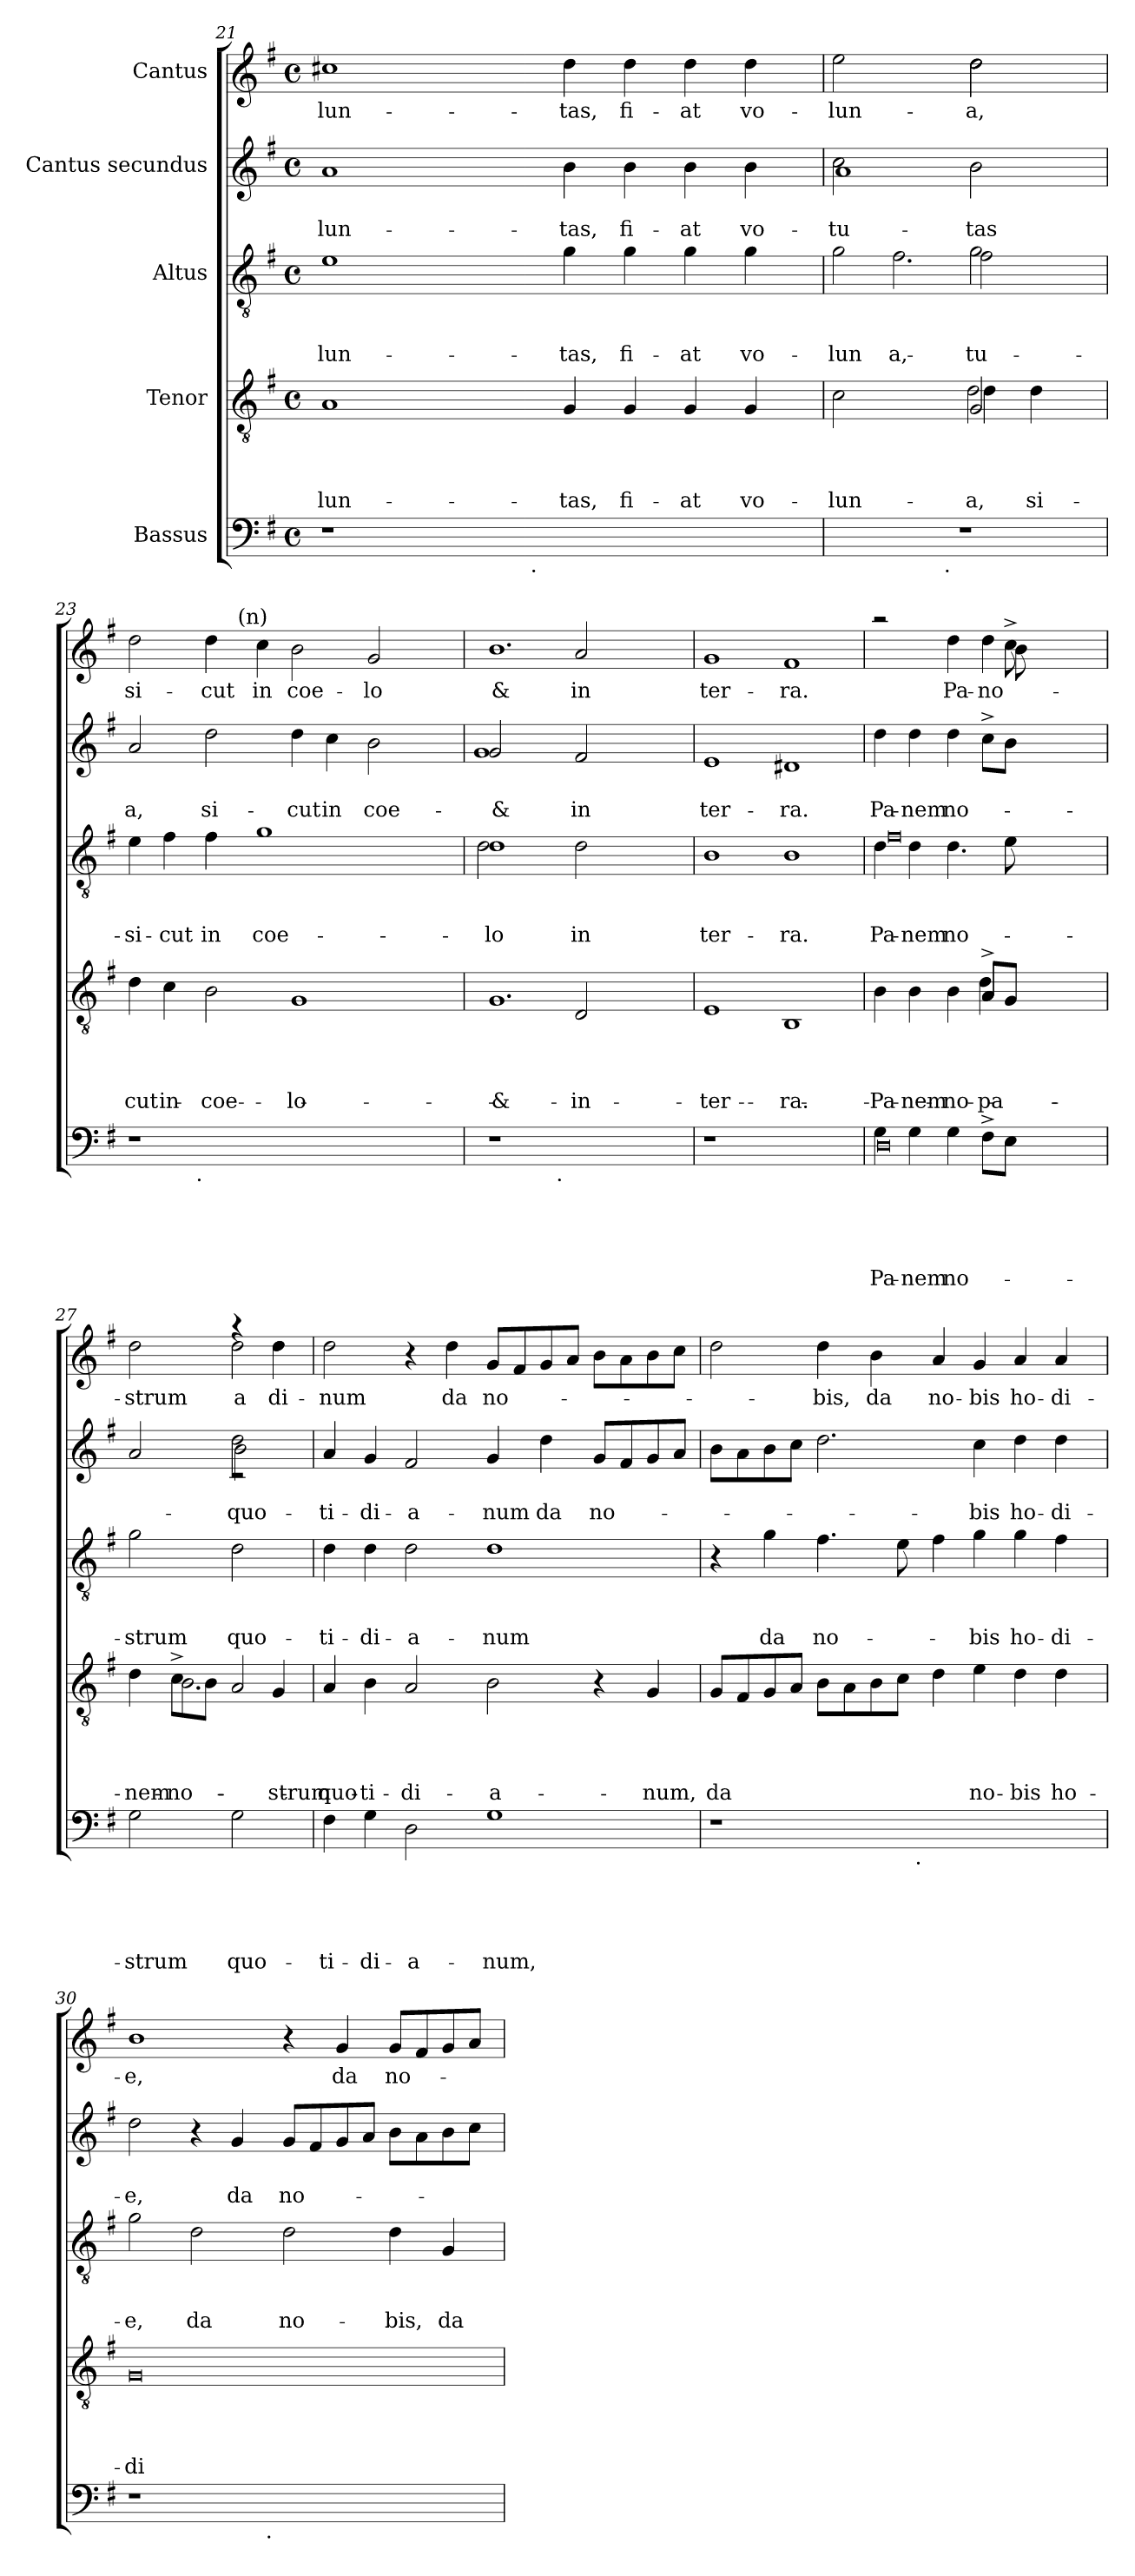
**kern	**text	**text	**text	**text	**text	**kern	**text	**text	**text	**text	**kern	**text	**text	**text	**kern	**text	**text	**kern	**text
*part5	*part5	*part5	*part5	*part5	*part5	*part4	*part4	*part4	*part4	*part4	*part3	*part3	*part3	*part3	*part2	*part2	*part2	*part1	*part1
*staff5	*staff5	*staff5	*staff5	*staff5	*staff5	*staff4	*staff4	*staff4	*staff4	*staff4	*staff3	*staff3	*staff3	*staff3	*staff2	*staff2	*staff2	*staff1	*staff1
*I"Bassus	*	*	*	*	*	*I"Tenor	*	*	*	*	*I"Altus	*	*	*	*I"Cantus secundus	*	*	*I"Cantus	*
*clefF4	*	*	*	*	*	*clefGv2	*	*	*	*	*clefGv2	*	*	*	*clefG2	*	*	*clefG2	*
*k[f#]	*	*	*	*	*	*k[f#]	*	*	*	*	*k[f#]	*	*	*	*k[f#]	*	*	*k[f#]	*
*G:	*	*	*	*	*	*G:	*	*	*	*	*G:	*	*	*	*G:	*	*	*G:	*
*M4/4	*	*	*	*	*	*M4/4	*	*	*	*	*M4/4	*	*	*	*M4/4	*	*	*M4/4	*
*met(c)	*	*	*	*	*	*met(c)	*	*	*	*	*met(c)	*	*	*	*met(c)	*	*	*met(c)	*
=21	=21	=21	=21	=21	=21	=21	=21	=21	=21	=21	=21	=21	=21	=21	=21	=21	=21	=21	=21
!	!	!	!	!	!	!	!	!	!	!LO:LY:b	!	!	!	!LO:LY:b	!	!	!LO:LY:b	!	!LO:LY:b
*^	*	*	*	*	*	*	*	*	*	*	*	*	*	*	*	*	*	*	*
1r	2ryy	.	.	.	.	.	1A	.	.	.	-lun-	1e	.	.	-lun-	1a	.	-lun-	1cc#X	-lun-
.	4ryy	.	.	.	.	.	.	.	.	.	.	.	.	.	.	.	.	.	.	.
.	8ryy	.	.	.	.	.	.	.	.	.	.	.	.	.	.	.	.	.	.	.
.	32ryy	.	.	.	.	.	.	.	.	.	.	.	.	.	.	.	.	.	.	.
!	!LO:TX:b:t=.	!	!	!	!	!	!	!	!	!	!	!	!	!	!	!	!	!	!	!
.	1ryy	.	.	.	.	.	.	.	.	.	.	.	.	.	.	.	.	.	.	.
!	!	!	!	!	!	!	!	!	!	!	!LO:LY:b:rj	!	!	!	!LO:LY:b:rj	!	!	!LO:LY:b:rj	!	!LO:LY:b:rj
1ryy	.	.	.	.	.	.	4G/	.	.	.	-tas,	4g\	.	.	-tas,	4b\	.	-tas,	4dd\	-tas,
!	!	!	!	!	!	!	!	!	!	!	!LO:LY:b	!	!	!	!LO:LY:b	!	!	!LO:LY:b	!	!LO:LY:b
.	.	.	.	.	.	.	4G/	.	.	.	fi-	4g\	.	.	fi-	4b\	.	fi-	4dd\	fi-
!	!	!	!	!	!	!	!	!	!	!	!LO:LY:b:rj	!	!	!	!LO:LY:b:rj	!	!	!LO:LY:b:rj	!	!LO:LY:b:rj
.	.	.	.	.	.	.	4G/	.	.	.	-at	4g\	.	.	-at	4b\	.	-at	4dd\	-at
!	!	!	!	!	!	!	!	!	!	!	!LO:LY:b	!	!	!	!LO:LY:b	!	!	!LO:LY:b	!	!LO:LY:b
.	.	.	.	.	.	.	4G/	.	.	.	vo-	4g\	.	.	vo-	4b\	.	vo-	4dd\	vo-
.	16.ryy	.	.	.	.	.	.	.	.	.	.	.	.	.	.	.	.	.	.	.
=22	=22	=22	=22	=22	=22	=22	=22	=22	=22	=22	=22	=22	=22	=22	=22	=22	=22	=22	=22	=22
!	!	!	!	!	!	!	!	!	!	!	!LO:LY:b	!	!	!	!LO:LY:b	!	!	!LO:LY:b	!	!
*	*	*	*	*	*	*	*^	*	*	*	*	*^	*	*	*	*^	*	*	*	*
*	*	*	*	*	*	*	*	*^	*	*	*	*	*	*^	*	*	*	*	*	*	*	*	*
!	!	!	!	!	!	!	!	!	!	!	!	!	!	!	!	!	!	!	!	!	!	!	!LO:LY:b	!	!LO:LY:b
*	*	*	*	*	*	*	*	*	*	*	*	*	*	*	*	*	*	*	*	*	*	*	*	*^	*
*	*	*	*	*	*	*	*	*	*	*	*	*	*	*	*	*	*	*	*	*	*	*	*	*	*^	*
1r	4..ryy	.	.	.	.	.	2c\	2ryy	2ryy	.	.	.	-lun-	2g\	2ryy	4ryy	.	.	-lun-	2cc\	1a	.	tu-	2ee\	2ryy	2ryy	-lun-
!	!	!	!	!	!	!	!	!	!	!	!	!	!	!	!	!	!	!	!LO:LY:b:rj	!	!	!	!	!	!	!	!
.	.	.	.	.	.	.	.	.	.	.	.	.	.	.	.	2.f#\	.	.	-a,	.	.	.	.	.	.	.	.
!	!LO:TX:b:t=.	!	!	!	!	!	!	!	!	!	!	!	!	!	!	!	!	!	!	!	!	!	!	!	!	!	!
.	2ryy	.	.	.	.	.	.	.	.	.	.	.	.	.	.	.	.	.	.	.	.	.	.	.	.	.	.
!	!	!	!	!	!	!	!	!	!	!	!	!	!LO:LY:b:rj	!	!	!	!	!	!	!	!	!	!	!	!	!	!
!	!	!	!	!	!	!	!	!	!	!	!	!	!LO:LY:b	!	!	!	!	!	!	!	!	!	!	!	!	!	!
!	!	!	!	!	!	!	!	!	!	!	!	!	!LO:LY:b:rj	!	!	!	!	!	!LO:LY:b:rj	!	!	!	!	!	!	!	!
!	!	!	!	!	!	!	!	!	!	!	!	!	!	!	!	!	!	!	!LO:LY:b	!	!	!	!LO:LY:b:rj	!	!	!	!LO:LY:b:rj
!	!	!	!	!	!	!	!	!	!	!	!	!	!	!	!	!	!	!	!	!	!	!	!	!	!	!	!LO:LY:b
!	!	!	!	!	!	!	!	!	!	!	!	!	!	!	!	!	!	!	!	!	!	!	!	!	!	!	!LO:LY:b:rj
.	.	.	.	.	.	.	2G/	2d\	4d\	.	.	.	-a,	2g\	2f#\	.	.	.	tu-	2b\	.	.	-tas	2dd\	2dd\	2dd\	-a,
!	!	!	!	!	!	!	!	!	!	!	!	!	!LO:LY:b	!	!	!	!	!	!	!	!	!	!	!	!	!	!
.	.	.	.	.	.	.	.	.	4d\	.	.	.	si-	.	.	.	.	.	.	.	.	.	.	.	.	.	.
.	16ryy	.	.	.	.	.	.	.	.	.	.	.	.	.	.	.	.	.	.	.	.	.	.	.	.	.	.
=23	=23	=23	=23	=23	=23	=23	=23	=23	=23	=23	=23	=23	=23	=23	=23	=23	=23	=23	=23	=23	=23	=23	=23	=23	=23	=23	=23
!	!	!	!	!	!	!	!	!	!	!	!	!	!LO:LY:b	!	!	!	!	!	!LO:LY:b	!	!	!	!LO:LY:b	!	!	!	!LO:LY:b
*	*	*	*	*	*	*	*v	*v	*v	*	*	*	*	*	*	*	*	*	*	*v	*v	*	*	*	*v	*v	*
*	*	*	*	*	*	*	*	*	*	*	*	*v	*v	*v	*	*	*	*	*	*	*	*	*
1r	4...ryy	.	.	.	.	.	4d\	.	.	.	-cut	4e\	.	.	si-	2a/	.	-a,	2dd\	2ryy	si-
!	!	!	!	!	!	!	!	!	!	!	!LO:LY:b	!	!	!	!LO:LY:b:rj	!	!	!	!	!	!
.	.	.	.	.	.	.	4c\	.	.	.	in	4f#\	.	.	-cut	.	.	.	.	.	.
!	!LO:TX:b:t=.	!	!	!	!	!	!	!	!	!	!	!	!	!	!	!	!	!	!	!	!
.	1ryy	.	.	.	.	.	.	.	.	.	.	.	.	.	.	.	.	.	.	.	.
!	!	!	!	!	!	!	!	!	!	!	!LO:LY:b	!	!	!	!LO:LY:b	!	!	!LO:LY:b	!	!	!LO:LY:b
.	.	.	.	.	.	.	2B\	.	.	.	coe-	4f#\	.	.	in	2dd\	.	si-	4dd\	8ryy	-cut
.	.	.	.	.	.	.	.	.	.	.	.	.	.	.	.	.	.	.	.	32ryy	.
!	!	!	!	!	!	!	!	!	!	!	!	!	!	!	!	!	!	!	!	!LO:TX:a:t=(n)	!
.	.	.	.	.	.	.	.	.	.	.	.	.	.	.	.	.	.	.	.	1ryy	.
!	!	!	!	!	!	!	!	!	!	!	!	!	!	!	!LO:LY:b	!	!	!	!	!	!LO:LY:b
.	.	.	.	.	.	.	.	.	.	.	.	1g	.	.	coe-	.	.	.	4cc\	.	in
!	!	!	!	!	!	!	!	!	!	!	!LO:LY:b	!	!	!	!	!	!	!LO:LY:b	!	!	!LO:LY:b
1ryy	.	.	.	.	.	.	1G	.	.	.	-lo	.	.	.	.	4dd\	.	-cut	2b\	.	coe-
!	!	!	!	!	!	!	!	!	!	!	!	!	!	!	!	!	!	!LO:LY:b	!	!	!
.	.	.	.	.	.	.	.	.	.	.	.	.	.	.	.	4cc\	.	in	.	.	.
.	2ryy	.	.	.	.	.	.	.	.	.	.	.	.	.	.	.	.	.	.	.	.
!	!	!	!	!	!	!	!	!	!	!	!	!	!	!	!	!	!	!LO:LY:b	!	!	!LO:LY:b
.	.	.	.	.	.	.	.	.	.	.	.	.	.	.	.	2b\	.	coe-	2g/	.	-lo
.	.	.	.	.	.	.	.	.	.	.	.	.	.	.	.	.	.	.	.	4ryy	.
.	.	.	.	.	.	.	.	.	.	.	.	4ryy	.	.	.	.	.	.	.	.	.
.	.	.	.	.	.	.	.	.	.	.	.	.	.	.	.	.	.	.	.	16.ryy	.
.	32ryy	.	.	.	.	.	.	.	.	.	.	.	.	.	.	.	.	.	.	.	.
!!LO:PB:g=z	!!
=24	=24	=24	=24	=24	=24	=24	=24	=24	=24	=24	=24	=24	=24	=24	=24	=24	=24	=24	=24	=24	=24
!	!	!	!	!	!	!	!	!	!	!	!LO:LY:b	!	!	!	!LO:LY:b	!	!	!	!	!	!
*	*	*	*	*	*	*	*^	*	*	*	*	*^	*	*	*	*	*	*	*	*	*
!	!	!	!	!	!	!	!	!	!	!	!	!	!	!	!	!	!LO:LY:b	!	!	!LO:LY:b	!	!	!
*	*	*	*	*	*	*	*	*	*	*	*	*	*	*	*	*	*	*^	*	*	*	*	*
!	!	!	!	!	!	!	!	!	!	!	!	!	!	!	!	!	!	!	!	!	!LO:LY:b	!	!	!LO:LY:b
1r	4ryy	.	.	.	.	.	1.G	2ryy	.	.	.	&	1d	2d\	.	.	lo	2g/	1g	.	&	1.b	2ryy	&
.	8ryy	.	.	.	.	.	.	.	.	.	.	.	.	.	.	.	.	.	.	.	.	.	.	.
.	32ryy	.	.	.	.	.	.	.	.	.	.	.	.	.	.	.	.	.	.	.	.	.	.	.
!	!LO:TX:b:t=.	!	!	!	!	!	!	!	!	!	!	!	!	!	!	!	!	!	!	!	!	!	!	!
.	1ryy	.	.	.	.	.	.	.	.	.	.	.	.	.	.	.	.	.	.	.	.	.	.	.
!	!	!	!	!	!	!	!	!	!	!	!	!LO:LY:b	!	!	!	!	!LO:LY:b	!	!	!	!LO:LY:b	!	!	!LO:LY:b
.	.	.	.	.	.	.	.	2D/	.	.	.	in	.	2d\	.	.	in	2f#/	.	.	in	.	2a/	in
2ryy	.	.	.	.	.	.	.	2ryy	.	.	.	.	2ryy	2ryy	.	.	.	2ryy	2ryy	.	.	.	2ryy	.
.	16.ryy	.	.	.	.	.	.	.	.	.	.	.	.	.	.	.	.	.	.	.	.	.	.	.
=25	=25	=25	=25	=25	=25	=25	=25	=25	=25	=25	=25	=25	=25	=25	=25	=25	=25	=25	=25	=25	=25	=25	=25	=25
!	!	!	!	!	!	!	!	!	!	!	!	!LO:LY:b	!	!	!	!	!LO:LY:b	!	!	!	!LO:LY:b	!	!	!LO:LY:b
*v	*v	*	*	*	*	*	*	*	*	*	*	*	*v	*v	*	*	*	*v	*v	*	*	*v	*v	*
*	*	*	*	*	*	*v	*v	*	*	*	*	*	*	*	*	*	*	*	*	*
1r	.	.	.	.	.	1E	.	.	.	ter-	1B	.	.	ter-	1e	.	ter-	1g	ter-
!	!	!	!	!	!	!	!	!	!	!LO:LY:b	!	!	!	!LO:LY:b	!	!	!LO:LY:b	!	!LO:LY:b
1ryy	.	.	.	.	.	1BB	.	.	.	-ra.	1B	.	.	-ra.	1d#X	.	-ra.	1f#	-ra.
=26	=26	=26	=26	=26	=26	=26	=26	=26	=26	=26	=26	=26	=26	=26	=26	=26	=26	=26	=26
!	!	!	!	!	!LO:LY:b	!	!	!	!	!LO:LY:b	!	!	!	!LO:LY:b	!	!	!LO:LY:b	!	!
*^	*	*	*	*	*	*^	*	*	*	*	*^	*	*	*	*	*	*	*^	*
*	*	*	*	*	*	*	*	*^	*	*	*	*	*	*	*	*	*	*	*	*	*	*^	*
*	*	*	*	*	*	*	*	*	*^	*	*	*	*	*	*	*	*	*	*	*	*	*	*	*^	*
4G\	0D	.	.	.	.	Pa-	4B\	2.ryy	2.ryy	2.ryy	.	.	.	Pa-	4d\	0f#	.	.	Pa-	4dd\	.	Pa-	2raa	2.ryy	2..ryy	2..ryy	.
!	!	!	!	!	!	!LO:LY:b	!	!	!	!	!	!	!	!LO:LY:b	!	!	!	!	!LO:LY:b	!	!	!LO:LY:b	!	!	!	!	!
4G\	.	.	.	.	.	-nem	4B\	.	.	.	.	.	.	-nem	4d\	.	.	.	-nem	4dd\	.	-nem	.	.	.	.	.
!	!	!	!	!	!	!LO:LY:b	!	!	!	!	!	!	!	!LO:LY:b	!	!	!	!	!LO:LY:b	!	!	!LO:LY:b	!	!	!	!	!LO:LY:b
4G\	.	.	.	.	.	no-	4B\	.	.	.	.	.	.	no-	4.d\	.	.	.	no-	4dd\	.	no-	4dd\	.	.	.	Pa-
!	!	!	!	!	!	!	!	!	!	!	!	!	!	!LO:LY:b	!	!	!	!	!	!	!	!	!	!	!	!	!
!	!	!	!	!	!	!	!	!	!	!	!	!	!	!LO:LY:b	!	!	!	!	!	!	!	!	!	!	!	!	!LO:LY:b
!	!	!	!	!	!	!	!	!	!	!	!	!	!	!	!	!	!	!	!	!	!	!	!	!	!	!	!LO:LY:b
8F#^<\L	.	.	.	.	.	.	8A^>/L	4A/	4A/	4d\	.	.	.	pa-	.	.	.	.	.	8cc^>\L	.	.	4dd\	4dd\	.	.	no-
8E\J	.	.	.	.	.	.	8G/J	.	.	.	.	.	.	.	8e\	.	.	.	.	8b\J	.	.	.	.	8cc^>\	8b\	.
1ryy	.	.	.	.	.	.	1ryy	1ryy	1ryy	1ryy	.	.	.	.	1ryy	.	.	.	.	1ryy	.	.	1ryy	1ryy	1ryy	1ryy	.
*v	*v	*	*	*	*	*	*	*	*	*	*	*	*	*	*v	*v	*	*	*	*	*	*	*	*	*	*	*
=27	=27	=27	=27	=27	=27	=27	=27	=27	=27	=27	=27	=27	=27	=27	=27	=27	=27	=27	=27	=27	=27	=27	=27	=27	=27
!	!	!	!	!	!LO:LY:b	!	!	!	!	!	!	!	!LO:LY:b	!	!	!	!LO:LY:b	!	!	!	!	!	!	!	!LO:LY:b
*	*	*	*	*	*	*	*	*	*	*	*	*	*	*	*	*	*	*^	*	*	*	*	*	*	*
*	*	*	*	*	*	*	*	*v	*v	*	*	*	*	*	*	*	*	*	*^	*	*	*	*	*	*	*
2G\	.	.	.	.	-strum	4d\	4ryy	2.ryy	.	.	.	-nem	2g\	.	.	-strum	2a/	2ryy	2ryy	.	.	2dd\	2.ryy	2.ryy	2ryy	-strum
!	!	!	!	!	!	!	!	!	!	!	!	!LO:LY:b	!	!	!	!	!	!	!	!	!	!	!	!	!	!
.	.	.	.	.	.	8c^<\L	2.B\	.	.	.	.	no-	.	.	.	.	.	.	.	.	.	.	.	.	.	.
.	.	.	.	.	.	8B\J	.	.	.	.	.	.	.	.	.	.	.	.	.	.	.	.	.	.	.	.
!	!	!	!	!	!LO:LY:b	!	!	!	!	!	!	!	!	!	!	!LO:LY:b	!	!	!	!	!LO:LY:b	!	!	!	!	!
!	!	!	!	!	!	!	!	!	!	!	!	!	!	!	!	!	!	!	!	!	!LO:LY:b	!	!	!	!	!LO:LY:b
2G\	.	.	.	.	quo-	2A/	.	.	.	.	.	.	2d\	.	.	quo-	2dd\	2rc	2b\	.	quo-	4raa	.	.	2dd\	-a-
!	!	!	!	!	!	!	!	!	!	!	!	!LO:LY:b	!	!	!	!	!	!	!	!	!	!	!	!	!	!LO:LY:b
!	!	!	!	!	!	!	!	!	!	!	!	!	!	!	!	!	!	!	!	!	!	!	!	!	!	!LO:LY:b
!	!	!	!	!	!	!	!	!	!	!	!	!	!	!	!	!	!	!	!	!	!	!	!	!	!	!LO:LY:b
.	.	.	.	.	.	.	.	4G/	.	.	.	-strum	.	.	.	.	.	.	.	.	.	4dd\	4dd\	4dd\	.	-di-
*	*	*	*	*	*	*	*	*	*	*	*	*	*	*	*	*	*v	*v	*v	*	*	*	*	*	*	*
*	*	*	*	*	*	*	*	*	*	*	*	*	*	*	*	*	*	*	*	*	*	*v	*v	*
=28	=28	=28	=28	=28	=28	=28	=28	=28	=28	=28	=28	=28	=28	=28	=28	=28	=28	=28	=28	=28	=28	=28	=28
!	!	!	!	!	!LO:LY:b	!	!	!	!	!	!	!LO:LY:b	!	!	!	!LO:LY:b	!	!	!LO:LY:b	!	!	!	!LO:LY:b
*	*	*	*	*	*	*v	*v	*v	*	*	*	*	*	*	*	*	*	*	*	*v	*v	*v	*
4F#\	.	.	.	.	-ti-	4A/	.	.	.	quo-	4d\	.	.	-ti-	4a/	.	-ti-	2dd\	-num
!	!	!	!	!	!LO:LY:b	!	!	!	!	!LO:LY:b	!	!	!	!LO:LY:b	!	!	!LO:LY:b	!	!
4G\	.	.	.	.	-di-	4B\	.	.	.	-ti-	4d\	.	.	-di-	4g/	.	-di-	.	.
!	!	!	!	!	!LO:LY:b:rj	!	!	!	!	!LO:LY:b:rj	!	!	!	!LO:LY:b:rj	!	!	!LO:LY:b:rj	!	!
2D\	.	.	.	.	-a-	2A/	.	.	.	-di-	2d\	.	.	-a-	2f#/	.	-a-	4r	.
!	!	!	!	!	!	!	!	!	!	!	!	!	!	!	!	!	!	!	!LO:LY:b
.	.	.	.	.	.	.	.	.	.	.	.	.	.	.	.	.	.	4dd\	da
!	!	!	!	!	!LO:LY:b	!	!	!	!	!LO:LY:b	!	!	!	!LO:LY:b	!	!	!LO:LY:b	!	!LO:LY:b
1G	.	.	.	.	-num,	2B\	.	.	.	-a-	1d	.	.	-num	4g/	.	-num	8g/L	no-
.	.	.	.	.	.	.	.	.	.	.	.	.	.	.	.	.	.	8f#/	.
!	!	!	!	!	!	!	!	!	!	!	!	!	!	!	!	!	!LO:LY:b	!	!
.	.	.	.	.	.	.	.	.	.	.	.	.	.	.	4dd\	.	da	8g/	.
.	.	.	.	.	.	.	.	.	.	.	.	.	.	.	.	.	.	8a/J	.
!	!	!	!	!	!	!	!	!	!	!	!	!	!	!	!	!	!LO:LY:b	!	!
.	.	.	.	.	.	4r	.	.	.	.	.	.	.	.	8g/L	.	no-	8b\L	.
.	.	.	.	.	.	.	.	.	.	.	.	.	.	.	8f#/	.	.	8a\	.
!	!	!	!	!	!	!	!	!	!	!LO:LY:b	!	!	!	!	!	!	!	!	!
.	.	.	.	.	.	4G/	.	.	.	-num,	.	.	.	.	8g/	.	.	8b\	.
.	.	.	.	.	.	.	.	.	.	.	.	.	.	.	8a/J	.	.	8cc\J	.
!!LO:LB:g=z
=29	=29	=29	=29	=29	=29	=29	=29	=29	=29	=29	=29	=29	=29	=29	=29	=29	=29	=29	=29
!	!	!	!	!	!	!	!	!	!	!LO:LY:b	!	!	!	!	!	!	!	!	!
*^	*	*	*	*	*	*	*	*	*	*	*	*	*	*	*	*	*	*	*
1r	2...ryy	.	.	.	.	.	8G/L	.	.	.	da	4r	.	.	.	8b\L	.	.	2dd\	.
.	.	.	.	.	.	.	8F#/	.	.	.	.	.	.	.	.	8a\	.	.	.	.
!	!	!	!	!	!	!	!	!	!	!	!	!	!	!	!LO:LY:b	!	!	!	!	!
.	.	.	.	.	.	.	8G/	.	.	.	.	4g\	.	.	da	8b\	.	.	.	.
.	.	.	.	.	.	.	8A/J	.	.	.	.	.	.	.	.	8cc\J	.	.	.	.
!	!	!	!	!	!	!	!	!	!	!	!	!	!	!	!LO:LY:b	!	!	!	!	!LO:LY:b
.	.	.	.	.	.	.	8B\L	.	.	.	.	4.f#\	.	.	no-	2.dd\	.	.	4dd\	-bis,
.	.	.	.	.	.	.	8A\	.	.	.	.	.	.	.	.	.	.	.	.	.
!	!	!	!	!	!	!	!	!	!	!	!	!	!	!	!	!	!	!	!	!LO:LY:b
.	.	.	.	.	.	.	8B\	.	.	.	.	.	.	.	.	.	.	.	4b\	da
.	.	.	.	.	.	.	8c\J	.	.	.	.	8e\	.	.	.	.	.	.	.	.
!	!LO:TX:b:t=.	!	!	!	!	!	!	!	!	!	!	!	!	!	!	!	!	!	!	!
.	1ryy	.	.	.	.	.	.	.	.	.	.	.	.	.	.	.	.	.	.	.
!	!	!	!	!	!	!	!	!	!	!	!	!	!	!	!	!	!	!	!	!LO:LY:b
1ryy	.	.	.	.	.	.	4d\	.	.	.	.	4f#\	.	.	.	.	.	.	4a/	no-
!	!	!	!	!	!	!	!	!	!	!	!LO:LY:b	!	!	!	!LO:LY:b	!	!	!LO:LY:b	!	!LO:LY:b:rj
.	.	.	.	.	.	.	4e\	.	.	.	no-	4g\	.	.	-bis	4cc\	.	-bis	4g/	-bis
!	!	!	!	!	!	!	!	!	!	!	!LO:LY:b	!	!	!	!LO:LY:b	!	!	!LO:LY:b	!	!LO:LY:b
.	.	.	.	.	.	.	4d\	.	.	.	-bis	4g\	.	.	ho-	4dd\	.	ho-	4a/	ho-
!	!	!	!	!	!	!	!	!	!	!	!LO:LY:b:rj	!	!	!	!LO:LY:b:rj	!	!	!LO:LY:b:rj	!	!LO:LY:b:rj
.	.	.	.	.	.	.	4d\	.	.	.	ho-	4f#\	.	.	-di-	4dd\	.	-di-	4a/	-di-
.	16ryy	.	.	.	.	.	.	.	.	.	.	.	.	.	.	.	.	.	.	.
=30	=30	=30	=30	=30	=30	=30	=30	=30	=30	=30	=30	=30	=30	=30	=30	=30	=30	=30	=30	=30
!	!	!	!	!	!	!	!	!	!	!	!LO:LY:b	!	!	!	!LO:LY:b	!	!	!LO:LY:b	!	!LO:LY:b
1r	2...ryy	.	.	.	.	.	0G	.	.	.	-di-	2g\	.	.	-e,	2dd\	.	-e,	1b	-e,
!	!	!	!	!	!	!	!	!	!	!	!	!	!	!	!LO:LY:b	!	!	!	!	!
.	.	.	.	.	.	.	.	.	.	.	.	2d\	.	.	da	4r	.	.	.	.
!	!	!	!	!	!	!	!	!	!	!	!	!	!	!	!	!	!	!LO:LY:b	!	!
.	.	.	.	.	.	.	.	.	.	.	.	.	.	.	.	4g/	.	da	.	.
!	!LO:TX:b:t=.	!	!	!	!	!	!	!	!	!	!	!	!	!	!	!	!	!	!	!
.	1ryy	.	.	.	.	.	.	.	.	.	.	.	.	.	.	.	.	.	.	.
!	!	!	!	!	!	!	!	!	!	!	!	!	!	!	!LO:LY:b	!	!	!LO:LY:b	!	!
1ryy	.	.	.	.	.	.	.	.	.	.	.	2d\	.	.	no-	8g/L	.	no-	4r	.
.	.	.	.	.	.	.	.	.	.	.	.	.	.	.	.	8f#/	.	.	.	.
!	!	!	!	!	!	!	!	!	!	!	!	!	!	!	!	!	!	!	!	!LO:LY:b
.	.	.	.	.	.	.	.	.	.	.	.	.	.	.	.	8g/	.	.	4g/	da
.	.	.	.	.	.	.	.	.	.	.	.	.	.	.	.	8a/J	.	.	.	.
!	!	!	!	!	!	!	!	!	!	!	!	!	!	!	!LO:LY:b	!	!	!	!	!LO:LY:b
.	.	.	.	.	.	.	.	.	.	.	.	4d\	.	.	-bis,	8b\L	.	.	8g/L	no-
.	.	.	.	.	.	.	.	.	.	.	.	.	.	.	.	8a\	.	.	8f#/	.
!	!	!	!	!	!	!	!	!	!	!	!	!	!	!	!LO:LY:b	!	!	!	!	!
.	.	.	.	.	.	.	.	.	.	.	.	4G/	.	.	da	8b\	.	.	8g/	.
.	.	.	.	.	.	.	.	.	.	.	.	.	.	.	.	8cc\J	.	.	8a/J	.
.	16ryy	.	.	.	.	.	.	.	.	.	.	.	.	.	.	.	.	.	.	.
*v	*v	*	*	*	*	*	*	*	*	*	*	*	*	*	*	*	*	*	*	*
=	=	=	=	=	=	=	=	=	=	=	=	=	=	=	=	=	=	=	=
*-	*-	*-	*-	*-	*-	*-	*-	*-	*-	*-	*-	*-	*-	*-	*-	*-	*-	*-	*-
